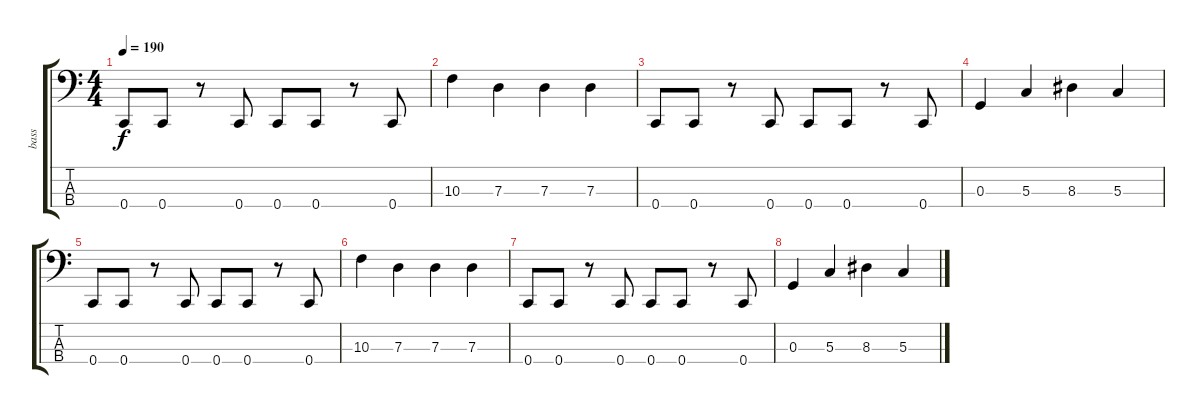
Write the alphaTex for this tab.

\track ("bass" "bass") {instrument electricbassfinger}
\staff {score tabs}
\tuning (F2 C2 G1 C1) {hide}
\ts (4 4)
\tempo 190
\clef f4
\ks c
0.4.8{dy f} 0.4.8 r.8 0.4.8 0.4.8 0.4.8 r.8 0.4.8 |
10.3.4 7.3.4 7.3.4 7.3.4 |
0.4.8 0.4.8 r.8 0.4.8 0.4.8 0.4.8 r.8 0.4.8 |
0.3.4 5.3.4 8.3.4 5.3.4 |
0.4.8 0.4.8 r.8 0.4.8 0.4.8 0.4.8 r.8 0.4.8 |
10.3.4 7.3.4 7.3.4 7.3.4 |
0.4.8 0.4.8 r.8 0.4.8 0.4.8 0.4.8 r.8 0.4.8 |
0.3.4 5.3.4 8.3.4 5.3.4
